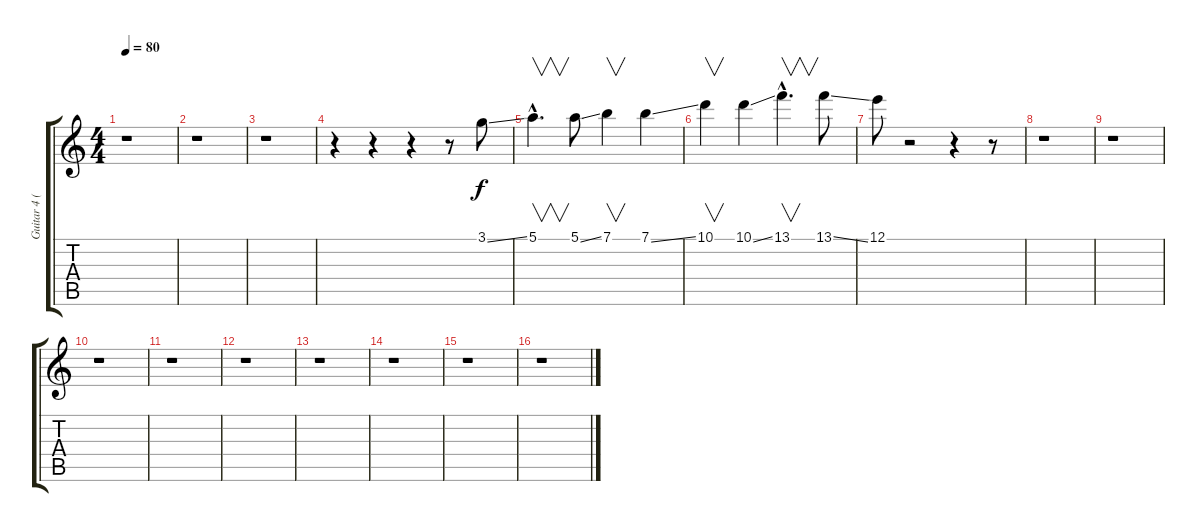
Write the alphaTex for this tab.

\track ("Guitar 4 (Disto)" "Guitar 4 (") {instrument distortionguitar}
\staff {score tabs}
\tuning (E4 B3 G3 D3 A2 E2) {hide}
\ts (4 4)
\tempo 80
\clef g2
\ks c
r.1{dy f} |
r.1 |
r.1 |
r.4 r.4 r.4 r.8 3.1{ss}.8 |
5.1{hac}.4{v d} 5.1{ss}.8 7.1.4{v} 7.1{ss}.4 |
10.1.4{v} 10.1{ss}.4 13.1{hac}.4{v d} 13.1{ss}.8 |
12.1.8 r.2 r.4 r.8 |
r.1 |
r.1 |
r.1 |
r.1 |
r.1 |
r.1 |
r.1 |
r.1 |
r.1
